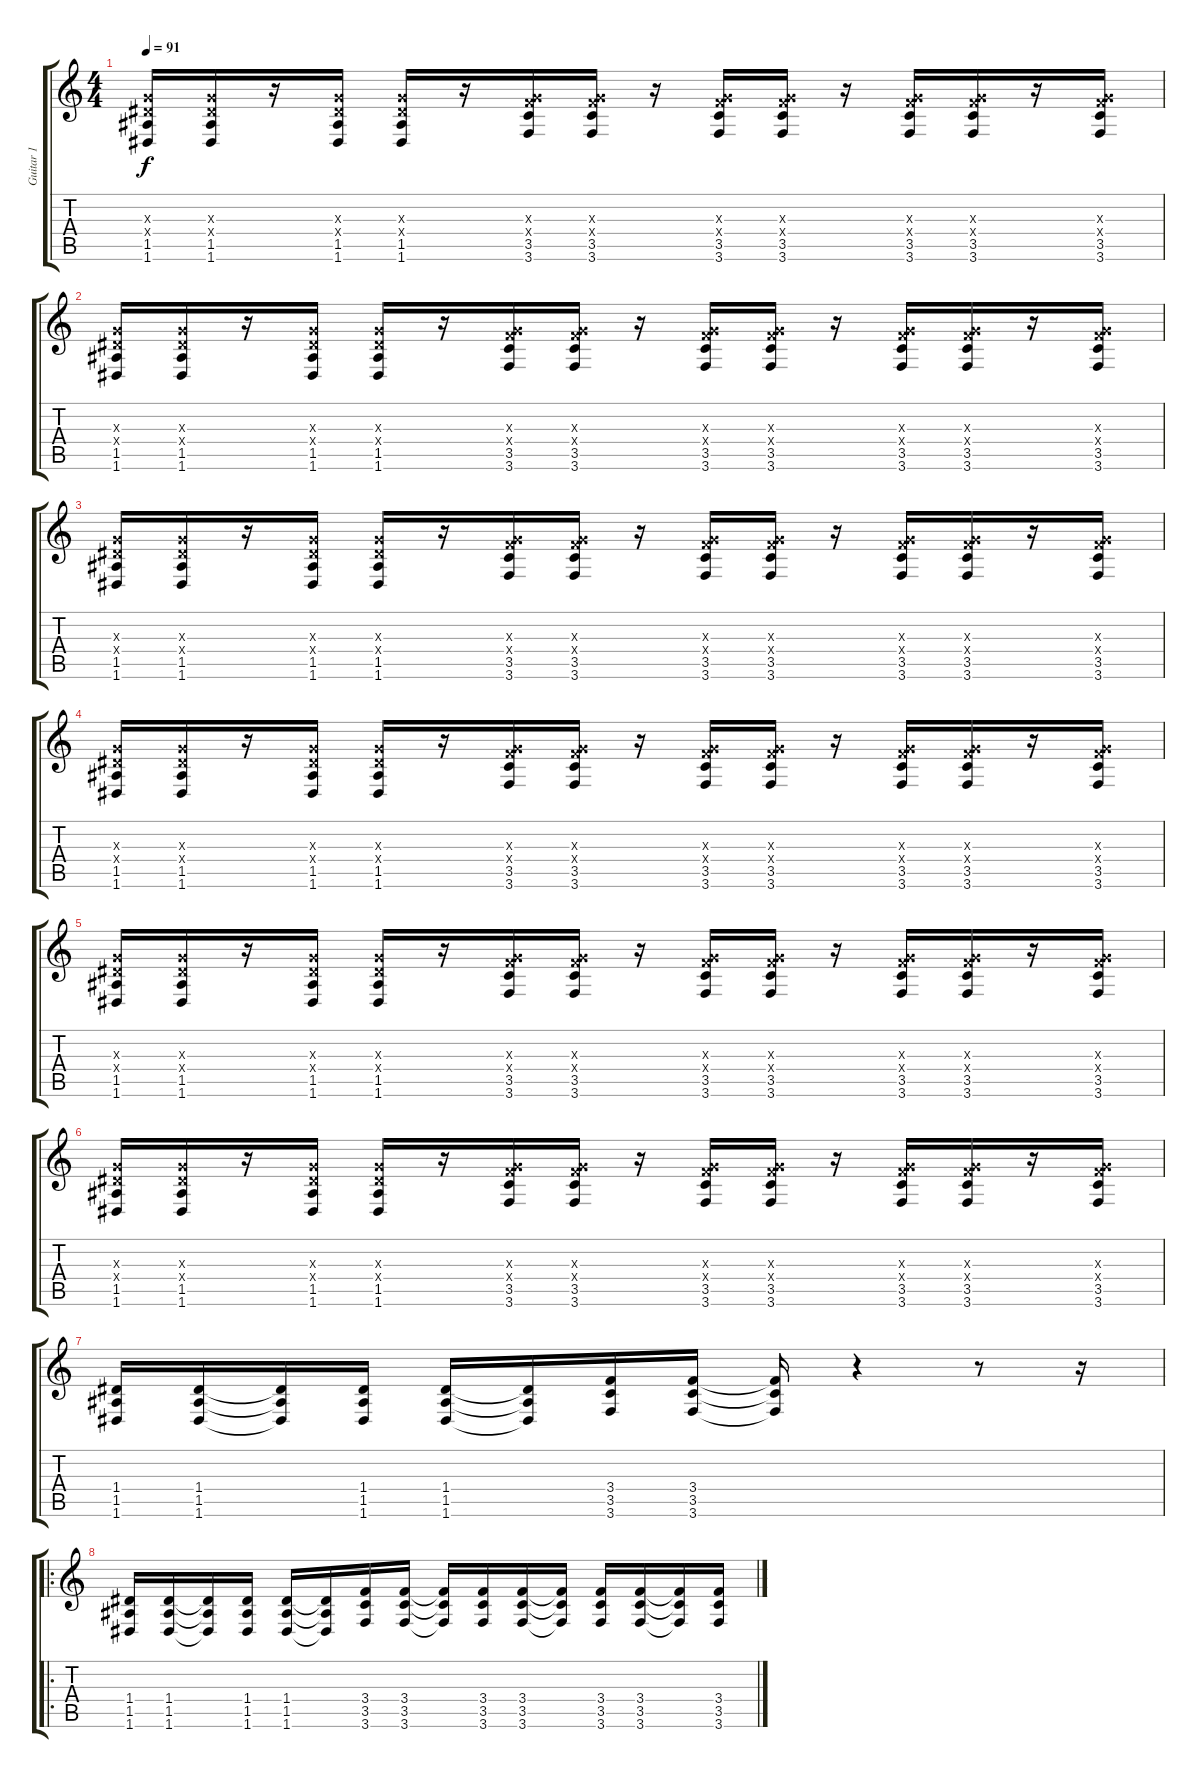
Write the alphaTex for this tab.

\track ("Guitar 1" "Guitar 1") {instrument distortionguitar}
\staff {score tabs}
\tuning (E4 B3 G3 D3 A2 D2) {hide}
\ts (4 4)
\tempo 91
\clef g2
\ks c
(0.3{x} 1.4{x} 1.5 1.6).16{dy f} (0.3{x} 1.4{x} 1.5 1.6).16 r.16 (0.3{x} 1.4{x} 1.5 1.6).16 (0.3{x} 1.4{x} 1.5 1.6).16 r.16 (0.3{x} 3.4{x} 3.5 3.6).16 (0.3{x} 3.4{x} 3.5 3.6).16 r.16 (0.3{x} 3.4{x} 3.5 3.6).16 (0.3{x} 3.4{x} 3.5 3.6).16 r.16 (0.3{x} 3.4{x} 3.5 3.6).16 (0.3{x} 3.4{x} 3.5 3.6).16 r.16 (0.3{x} 3.4{x} 3.5 3.6).16 |
(0.3{x} 1.4{x} 1.5 1.6).16 (0.3{x} 1.4{x} 1.5 1.6).16 r.16 (0.3{x} 1.4{x} 1.5 1.6).16 (0.3{x} 1.4{x} 1.5 1.6).16 r.16 (0.3{x} 3.4{x} 3.5 3.6).16 (0.3{x} 3.4{x} 3.5 3.6).16 r.16 (0.3{x} 3.4{x} 3.5 3.6).16 (0.3{x} 3.4{x} 3.5 3.6).16 r.16 (0.3{x} 3.4{x} 3.5 3.6).16 (0.3{x} 3.4{x} 3.5 3.6).16 r.16 (0.3{x} 3.4{x} 3.5 3.6).16 |
(0.3{x} 1.4{x} 1.5 1.6).16 (0.3{x} 1.4{x} 1.5 1.6).16 r.16 (0.3{x} 1.4{x} 1.5 1.6).16 (0.3{x} 1.4{x} 1.5 1.6).16 r.16 (0.3{x} 3.4{x} 3.5 3.6).16 (0.3{x} 3.4{x} 3.5 3.6).16 r.16 (0.3{x} 3.4{x} 3.5 3.6).16 (0.3{x} 3.4{x} 3.5 3.6).16 r.16 (0.3{x} 3.4{x} 3.5 3.6).16 (0.3{x} 3.4{x} 3.5 3.6).16 r.16 (0.3{x} 3.4{x} 3.5 3.6).16 |
(0.3{x} 1.4{x} 1.5 1.6).16 (0.3{x} 1.4{x} 1.5 1.6).16 r.16 (0.3{x} 1.4{x} 1.5 1.6).16 (0.3{x} 1.4{x} 1.5 1.6).16 r.16 (0.3{x} 3.4{x} 3.5 3.6).16 (0.3{x} 3.4{x} 3.5 3.6).16 r.16 (0.3{x} 3.4{x} 3.5 3.6).16 (0.3{x} 3.4{x} 3.5 3.6).16 r.16 (0.3{x} 3.4{x} 3.5 3.6).16 (0.3{x} 3.4{x} 3.5 3.6).16 r.16 (0.3{x} 3.4{x} 3.5 3.6).16 |
(0.3{x} 1.4{x} 1.5 1.6).16 (0.3{x} 1.4{x} 1.5 1.6).16 r.16 (0.3{x} 1.4{x} 1.5 1.6).16 (0.3{x} 1.4{x} 1.5 1.6).16 r.16 (0.3{x} 3.4{x} 3.5 3.6).16 (0.3{x} 3.4{x} 3.5 3.6).16 r.16 (0.3{x} 3.4{x} 3.5 3.6).16 (0.3{x} 3.4{x} 3.5 3.6).16 r.16 (0.3{x} 3.4{x} 3.5 3.6).16 (0.3{x} 3.4{x} 3.5 3.6).16 r.16 (0.3{x} 3.4{x} 3.5 3.6).16 |
(0.3{x} 1.4{x} 1.5 1.6).16 (0.3{x} 1.4{x} 1.5 1.6).16 r.16 (0.3{x} 1.4{x} 1.5 1.6).16 (0.3{x} 1.4{x} 1.5 1.6).16 r.16 (0.3{x} 3.4{x} 3.5 3.6).16 (0.3{x} 3.4{x} 3.5 3.6).16 r.16 (0.3{x} 3.4{x} 3.5 3.6).16 (0.3{x} 3.4{x} 3.5 3.6).16 r.16 (0.3{x} 3.4{x} 3.5 3.6).16 (0.3{x} 3.4{x} 3.5 3.6).16 r.16 (0.3{x} 3.4{x} 3.5 3.6).16 |
(1.4 1.5 1.6).16 (1.4 1.5 1.6).16 (1.4{t} 1.5{t} 1.6{t}).16 (1.4 1.5 1.6).16 (1.4 1.5 1.6).16 (1.4{t} 1.5{t} 1.6{t}).16 (3.4 3.5 3.6).16 (3.4 3.5 3.6).16 (3.4{t} 3.5{t} 3.6{t}).16 r.4 r.8 r.16 |
\ro
(1.4 1.5 1.6).16 (1.4 1.5 1.6).16 (1.4{t} 1.5{t} 1.6{t}).16 (1.4 1.5 1.6).16 (1.4 1.5 1.6).16 (1.4{t} 1.5{t} 1.6{t}).16 (3.4 3.5 3.6).16 (3.4 3.5 3.6).16 (3.4{t} 3.5{t} 3.6{t}).16 (3.4 3.5 3.6).16 (3.4 3.5 3.6).16 (3.4{t} 3.5{t} 3.6{t}).16 (3.4 3.5 3.6).16 (3.4 3.5 3.6).16 (3.4{t} 3.5{t} 3.6{t}).16 (3.4 3.5 3.6).16
